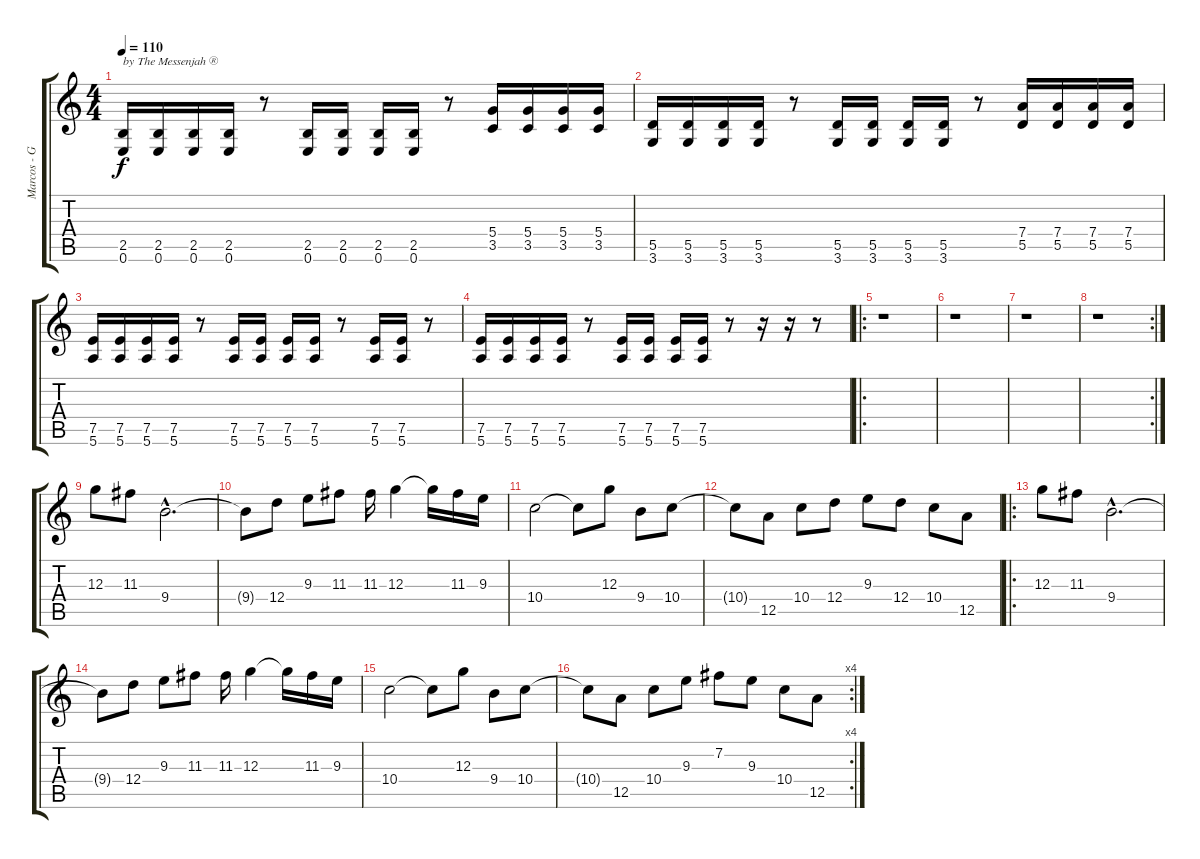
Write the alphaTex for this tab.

\track ("Marcos - Guitarra 1" "Marcos - G") {instrument electricguitarclean}
\staff {score tabs}
\tuning (E4 B3 G3 D3 A2 E2) {hide}
\ts (4 4)
\tempo 110
\clef g2
\ks c
(2.5 0.6).16{txt "by The Messenjah ®" dy f instrument electricguitarclean} (2.5 0.6).16 (2.5 0.6).16 (2.5 0.6).16 r.8 (2.5 0.6).16 (2.5 0.6).16 (2.5 0.6).16 (2.5 0.6).16 r.8 (5.4 3.5).16 (5.4 3.5).16 (5.4 3.5).16 (5.4 3.5).16 |
(5.5 3.6).16 (5.5 3.6).16 (5.5 3.6).16 (5.5 3.6).16 r.8 (5.5 3.6).16 (5.5 3.6).16 (5.5 3.6).16 (5.5 3.6).16 r.8 (7.4 5.5).16 (7.4 5.5).16 (7.4 5.5).16 (7.4 5.5).16 |
(7.5 5.6).16 (7.5 5.6).16 (7.5 5.6).16 (7.5 5.6).16 r.8 (7.5 5.6).16 (7.5 5.6).16 (7.5 5.6).16 (7.5 5.6).16 r.8 (7.5 5.6).16 (7.5 5.6).16 r.8 |
(7.5 5.6).16 (7.5 5.6).16 (7.5 5.6).16 (7.5 5.6).16 r.8 (7.5 5.6).16 (7.5 5.6).16 (7.5 5.6).16 (7.5 5.6).16 r.8 r.16 r.16 r.8 |
\ro
r.1 |
r.1 |
r.1 |
\rc 2
r.1 |
12.3.8 11.3.8 9.4{hac}.2{d} |
9.4{t}.8 12.4.8 9.3.8 11.3.8 11.3.16 12.3.4 12.3{t}.16 11.3.16 9.3.16 |
10.4.2 10.4{t}.8 12.3.8 9.4.8 10.4.8 |
10.4{t}.8 12.5.8 10.4.8 12.4.8 9.3.8 12.4.8 10.4.8 12.5.8 |
\ro
12.3.8 11.3.8 9.4{hac}.2{d} |
9.4{t}.8 12.4.8 9.3.8 11.3.8 11.3.16 12.3.4 12.3{t}.16 11.3.16 9.3.16 |
10.4.2 10.4{t}.8 12.3.8 9.4.8 10.4.8 |
\rc 4
10.4{t}.8 12.5.8 10.4.8 9.3.8 7.2.8 9.3.8 10.4.8 12.5.8
